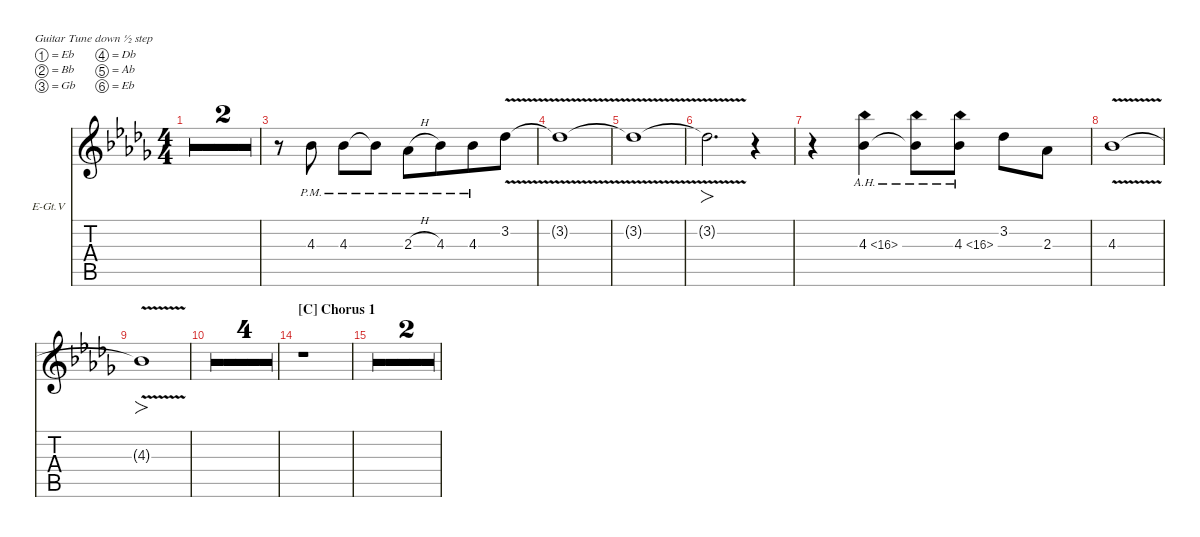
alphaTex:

\hideDynamics
\bracketExtendMode nobrackets
\firstSystemTrackNameOrientation horizontal
\otherSystemsTrackNameOrientation horizontal
\track ("E.Guitar V (Lead)" "E-Gt.V") {multiBarRest instrument overdrivenguitar}
\staff {score tabs}
\tuning (Eb4 Bb3 Gb3 Db3 Ab2 Eb2)
\ts (4 4)
\tempo 116
\clef g2
\ks db
r.1{dy mp} |
r.1 |
r.8 4.3{pm}.8 4.3{pm}.8 4.3{pm t}.8 2.3{h pm}.8{beam merge} 4.3{pm}.8{beam merge} 4.3{pm}.8{beam merge} 3.2{v}.8 |
3.2{v t}.1 |
3.2{v t}.1 |
3.2{v t}.2{fo d} r.4 |
r.4 4.3{ah 12}.4 4.3{ah 12 t}.8 4.3{ah 12}.8 3.2.8 2.3.8 |
4.3{v}.1 |
4.3{v t}.1{fo} |
r.1 |
r.1 |
r.1 |
r.1 |
\section ("C" "Chorus 1")
r.1 |
r.1 |
r.1
